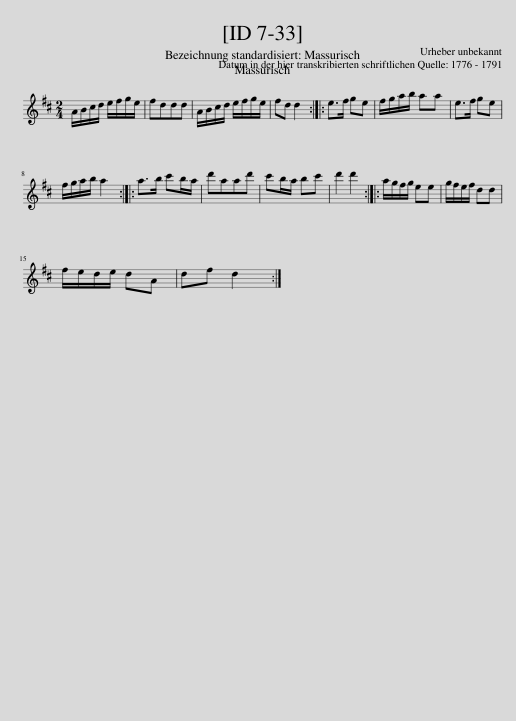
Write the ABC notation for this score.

X:1
L:1/8
M:2/4
I:linebreak $
K:D
V:1 treble
V:1
 A/B/c/d/ e/f/g/e/ | fddd | A/B/c/d/ e/f/g/e/ | fd d2 :: e>f ge | %5
 f/g/a/b/ aa | e>f ge |$ f/g/a/b/ a2 :: a>b c'b/a/ | d'aad' | %10
 c'b/a/ bc' | d'2 d'2 :: a/g/f/g/ ee | g/f/e/f/ dd |$ f/e/d/e/ dA | %15
 df d2 :| %16
